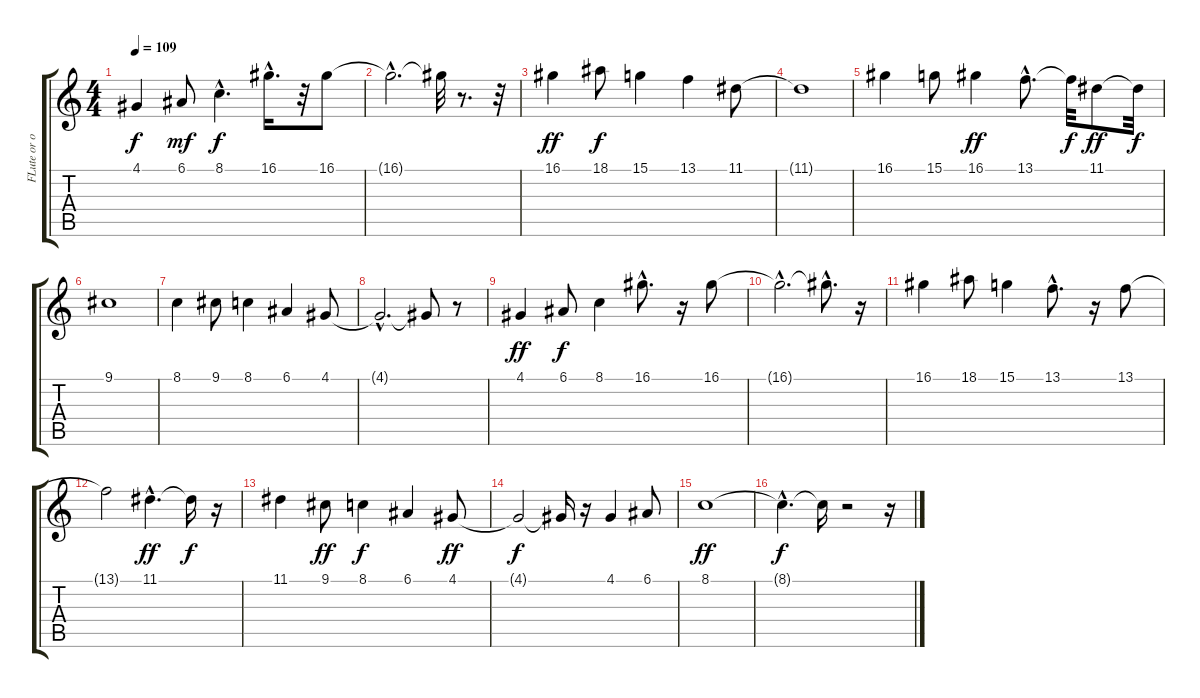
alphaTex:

\track ("FLute or other lead" "FLute or o") {instrument flute}
\staff {score tabs}
\tuning (E4 B3 G3 D3 A2 E2) {hide}
\ts (4 4)
\tempo 109
\clef g2
\ks c
4.1.4{dy f instrument flute} 6.1.8{dy mf} 8.1{hac}.4{d dy f} 16.1{hac}.16{d} r.32 16.1.8 |
16.1{hac t}.2{d} 16.1{t}.32 r.8{d} r.32 |
16.1.4{dy ff} 18.1.8{dy f} 15.1.4 13.1.4 11.1.8 |
11.1{t}.1 |
16.1.4 15.1.8 16.1.4{dy ff} 13.1{hac}.8{d} 13.1{t}.32{dy f} 11.1.8{dy ff} 11.1{t}.32{dy f} |
9.1.1 |
8.1.4 9.1.8 8.1.4 6.1.4 4.1.8 |
4.1{hac t}.2{d} 4.1{t}.8 r.8 |
4.1.4{dy ff} 6.1.8{dy f} 8.1.4 16.1{hac}.8{d} r.16 16.1.8 |
16.1{hac t}.2{d} 16.1{hac t}.8{d} r.16 |
16.1.4 18.1.8 15.1.4 13.1{hac}.8{d} r.16 13.1.8 |
13.1{t}.2 11.1{hac}.4{d dy ff} 11.1{t}.16{dy f} r.16 |
11.1.4 9.1.8{dy ff} 8.1.4{dy f} 6.1.4 4.1.8{dy ff} |
4.1{t}.2{dy f} 4.1{t}.16 r.16 4.1.4 6.1.8 |
8.1.1{dy ff} |
8.1{hac t}.4{d dy f} 8.1{t}.16 r.2 r.16
